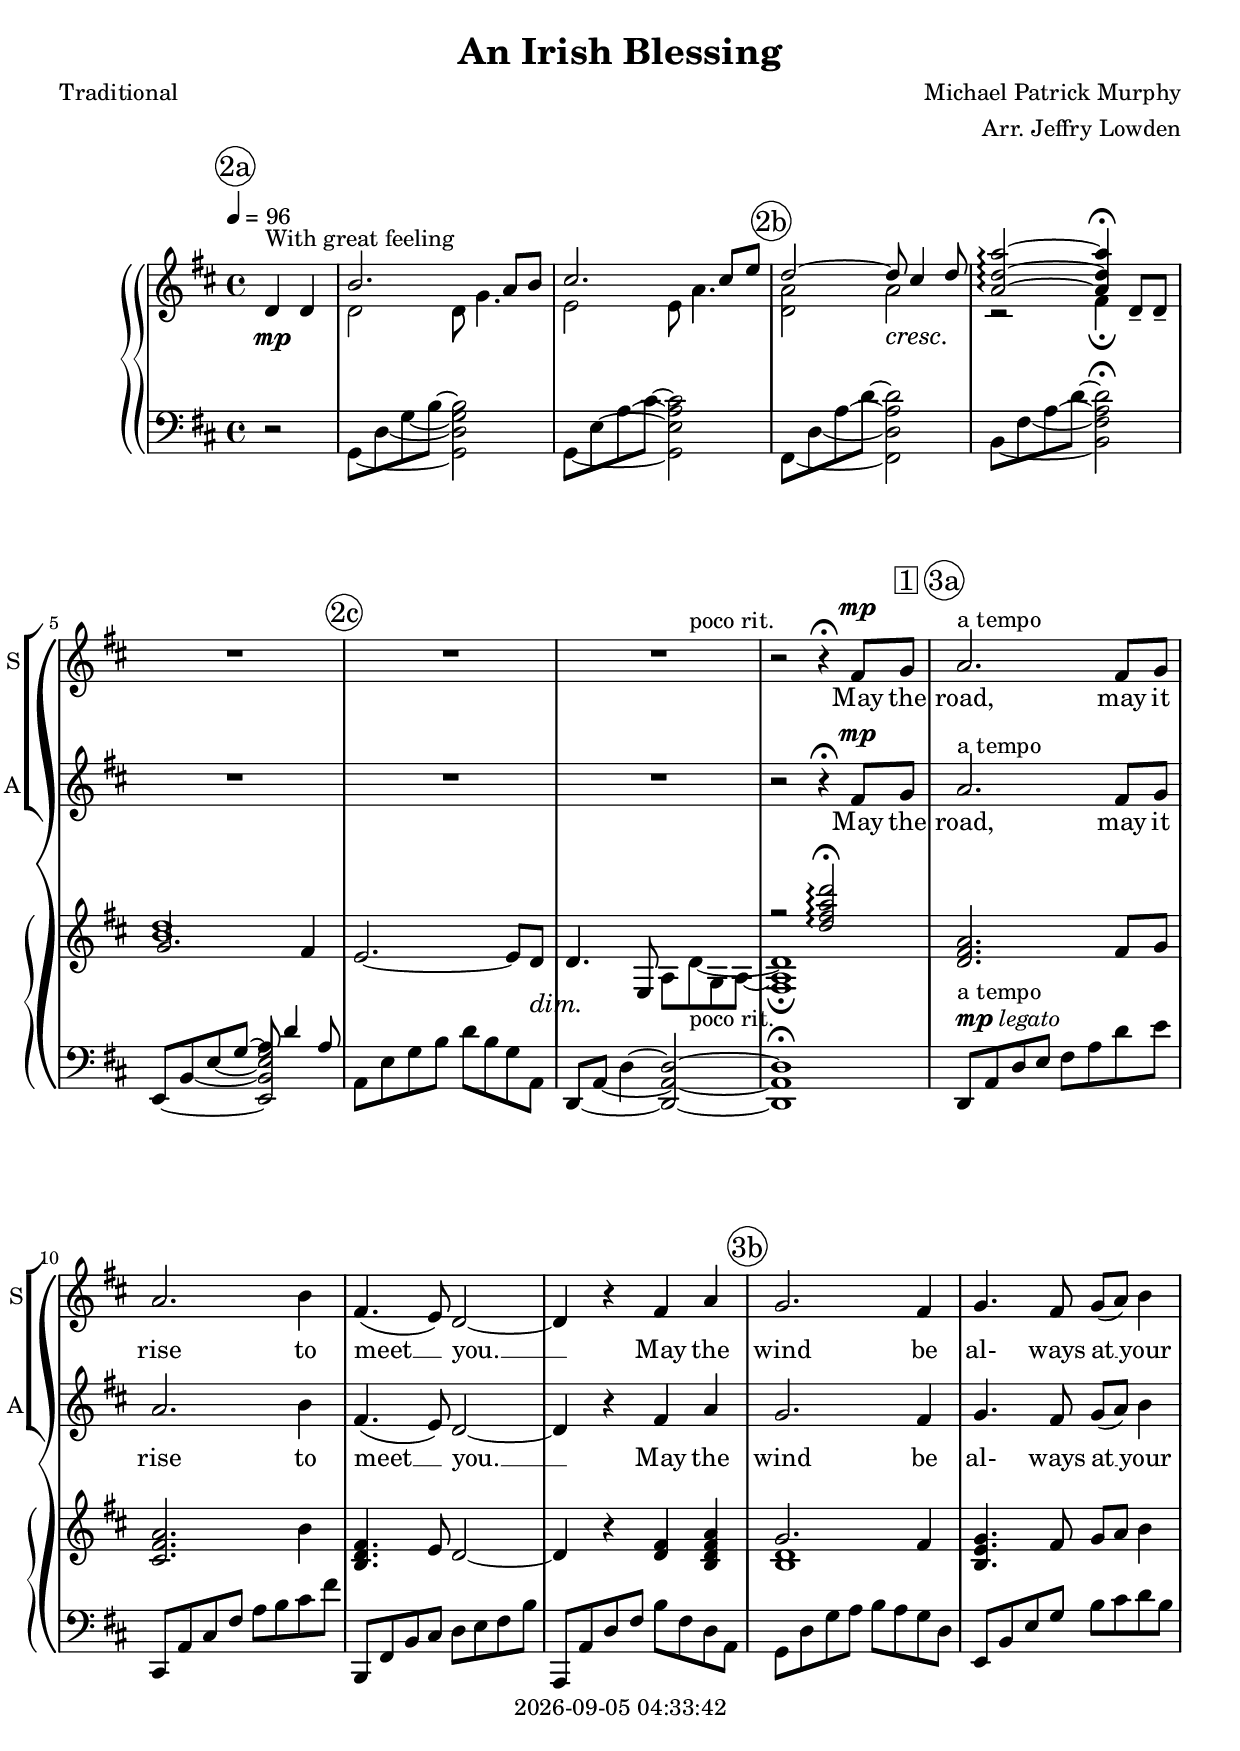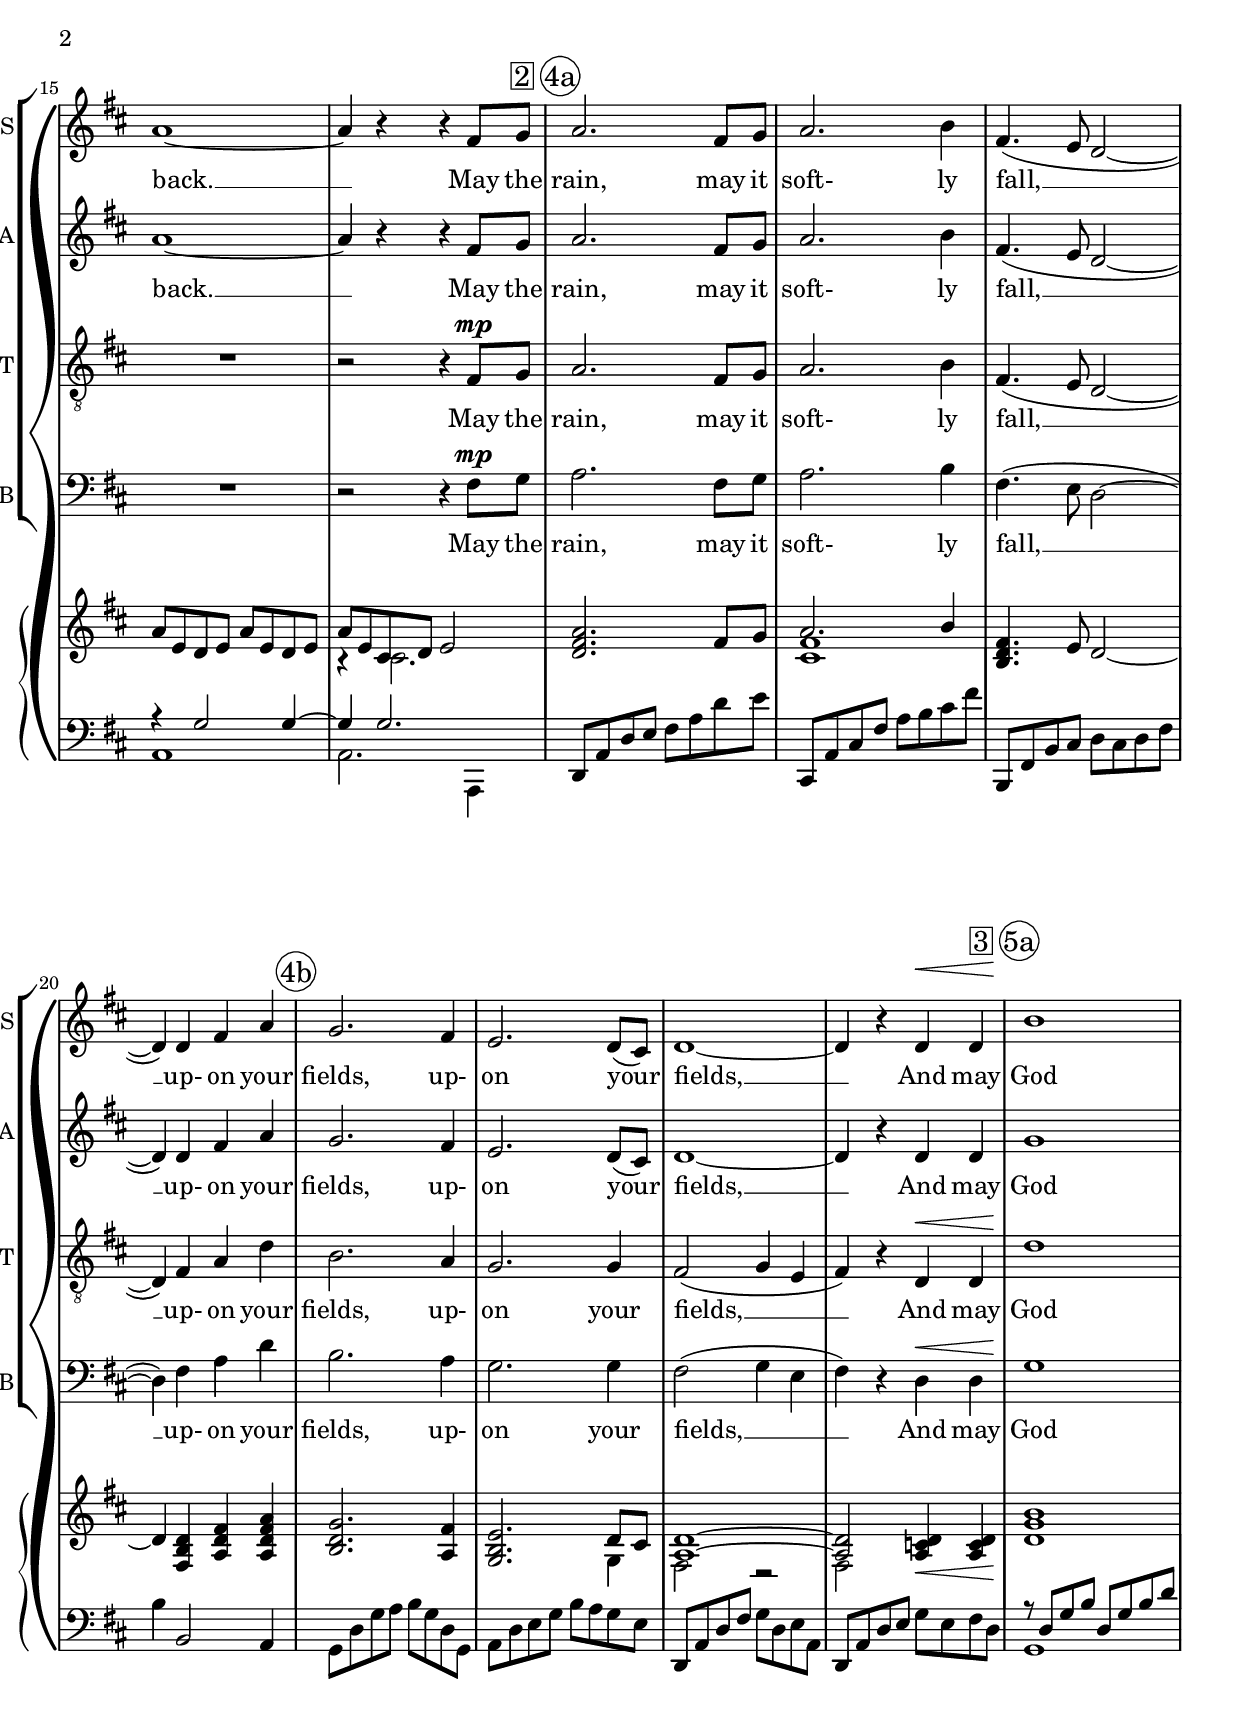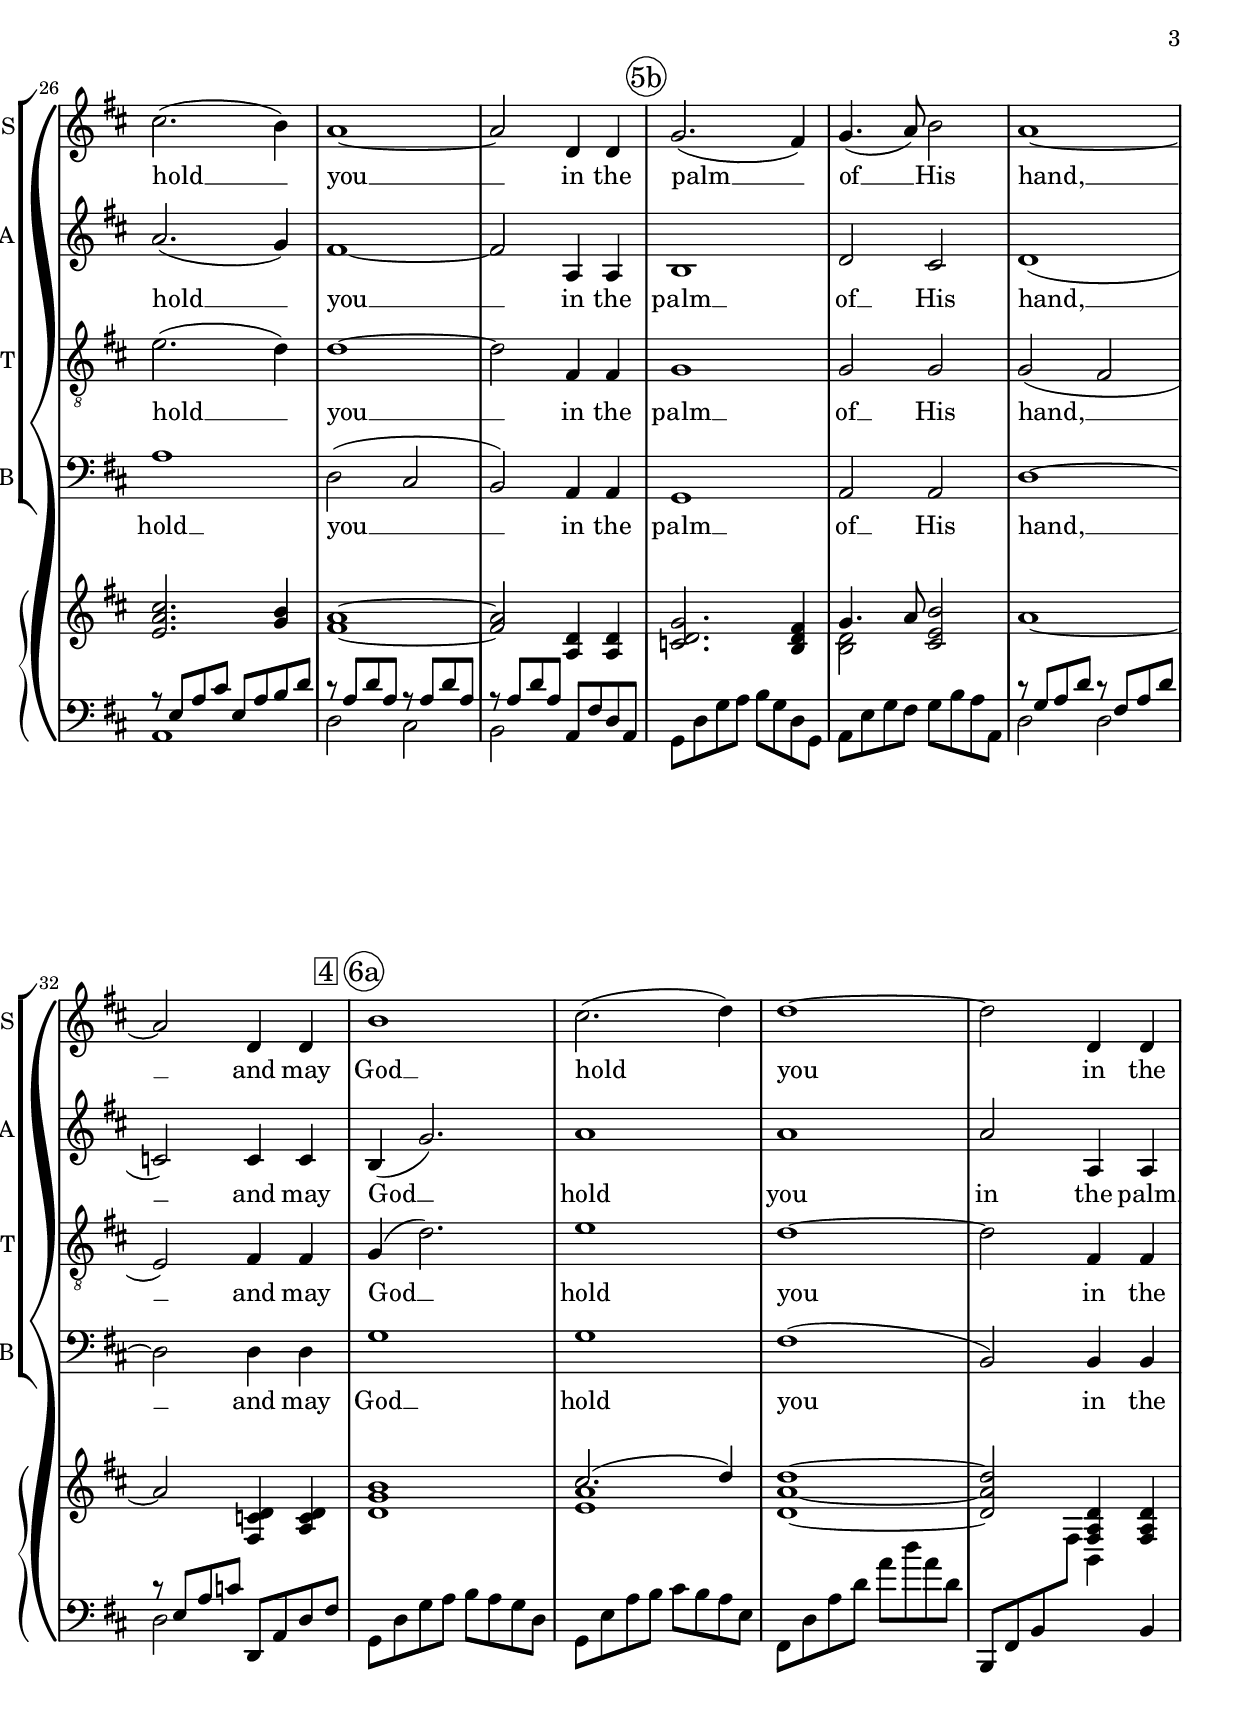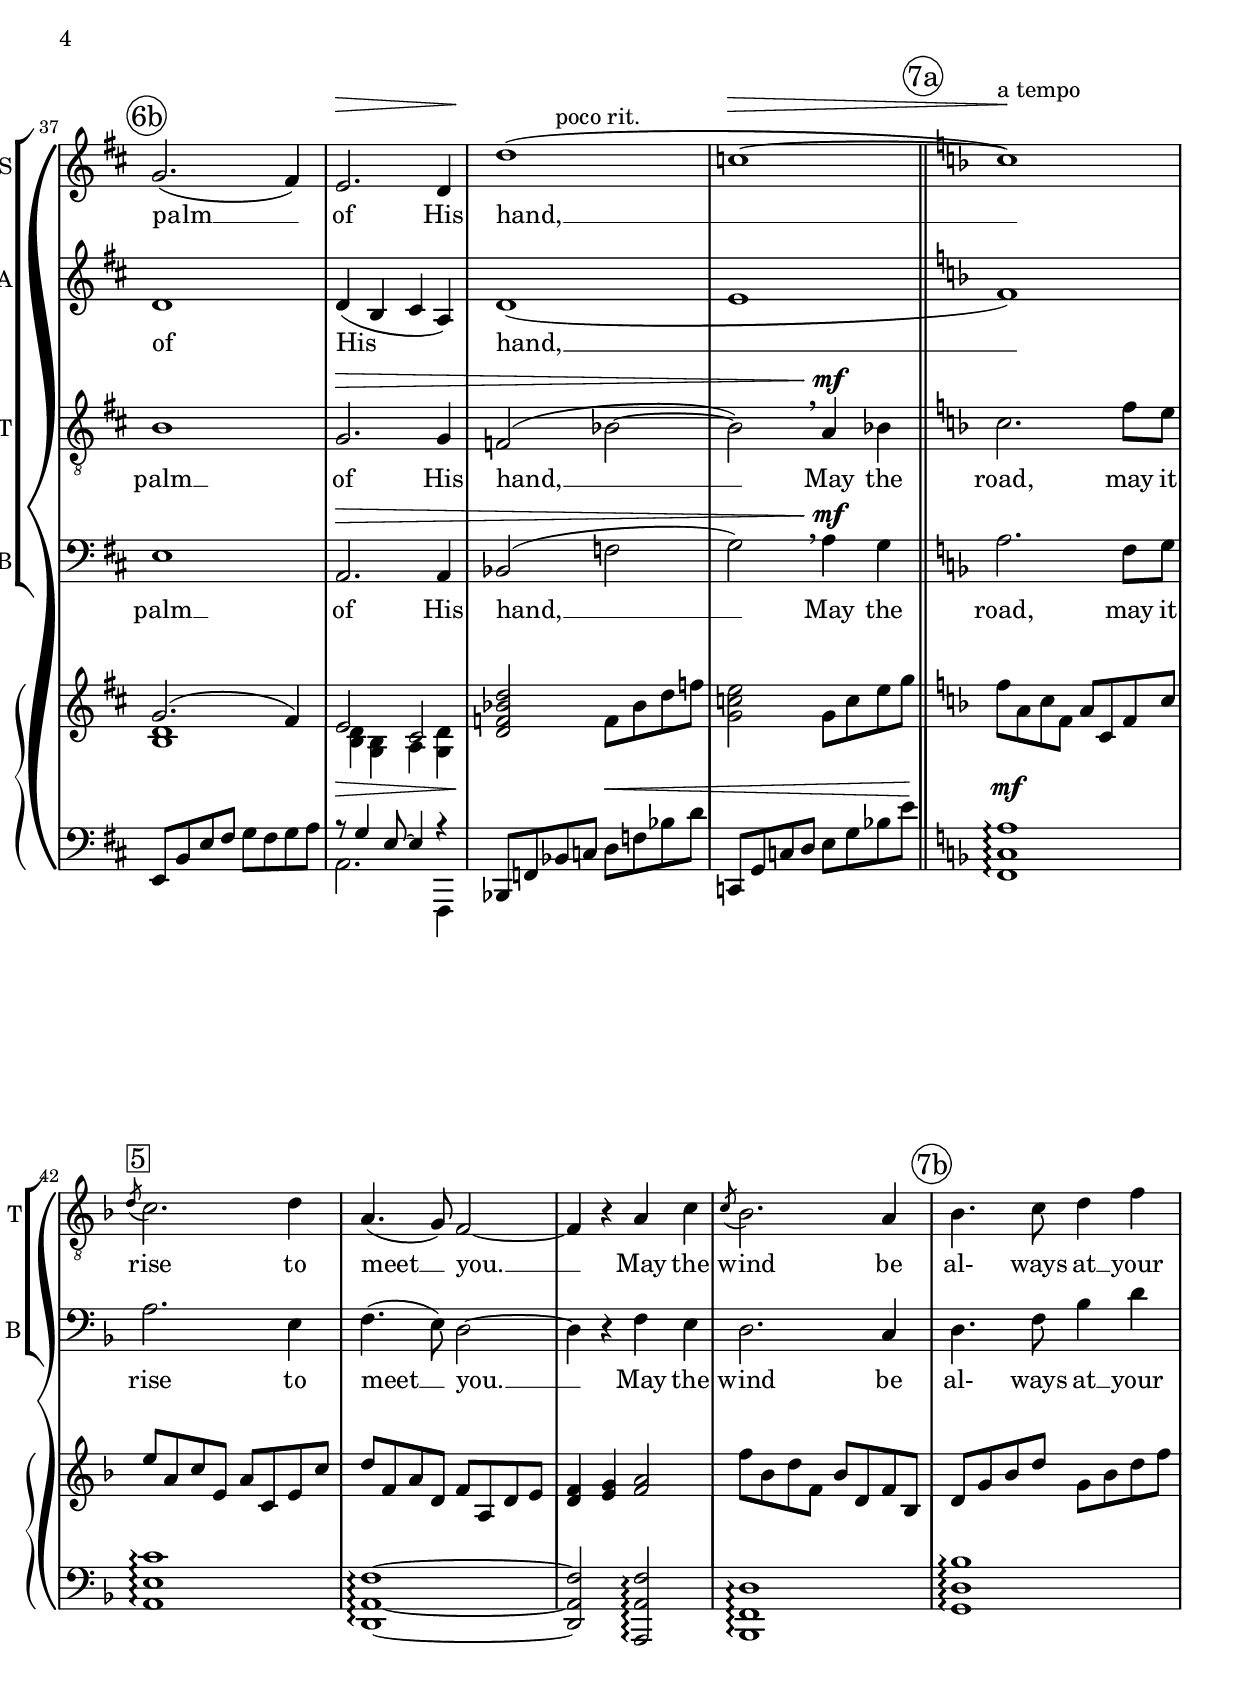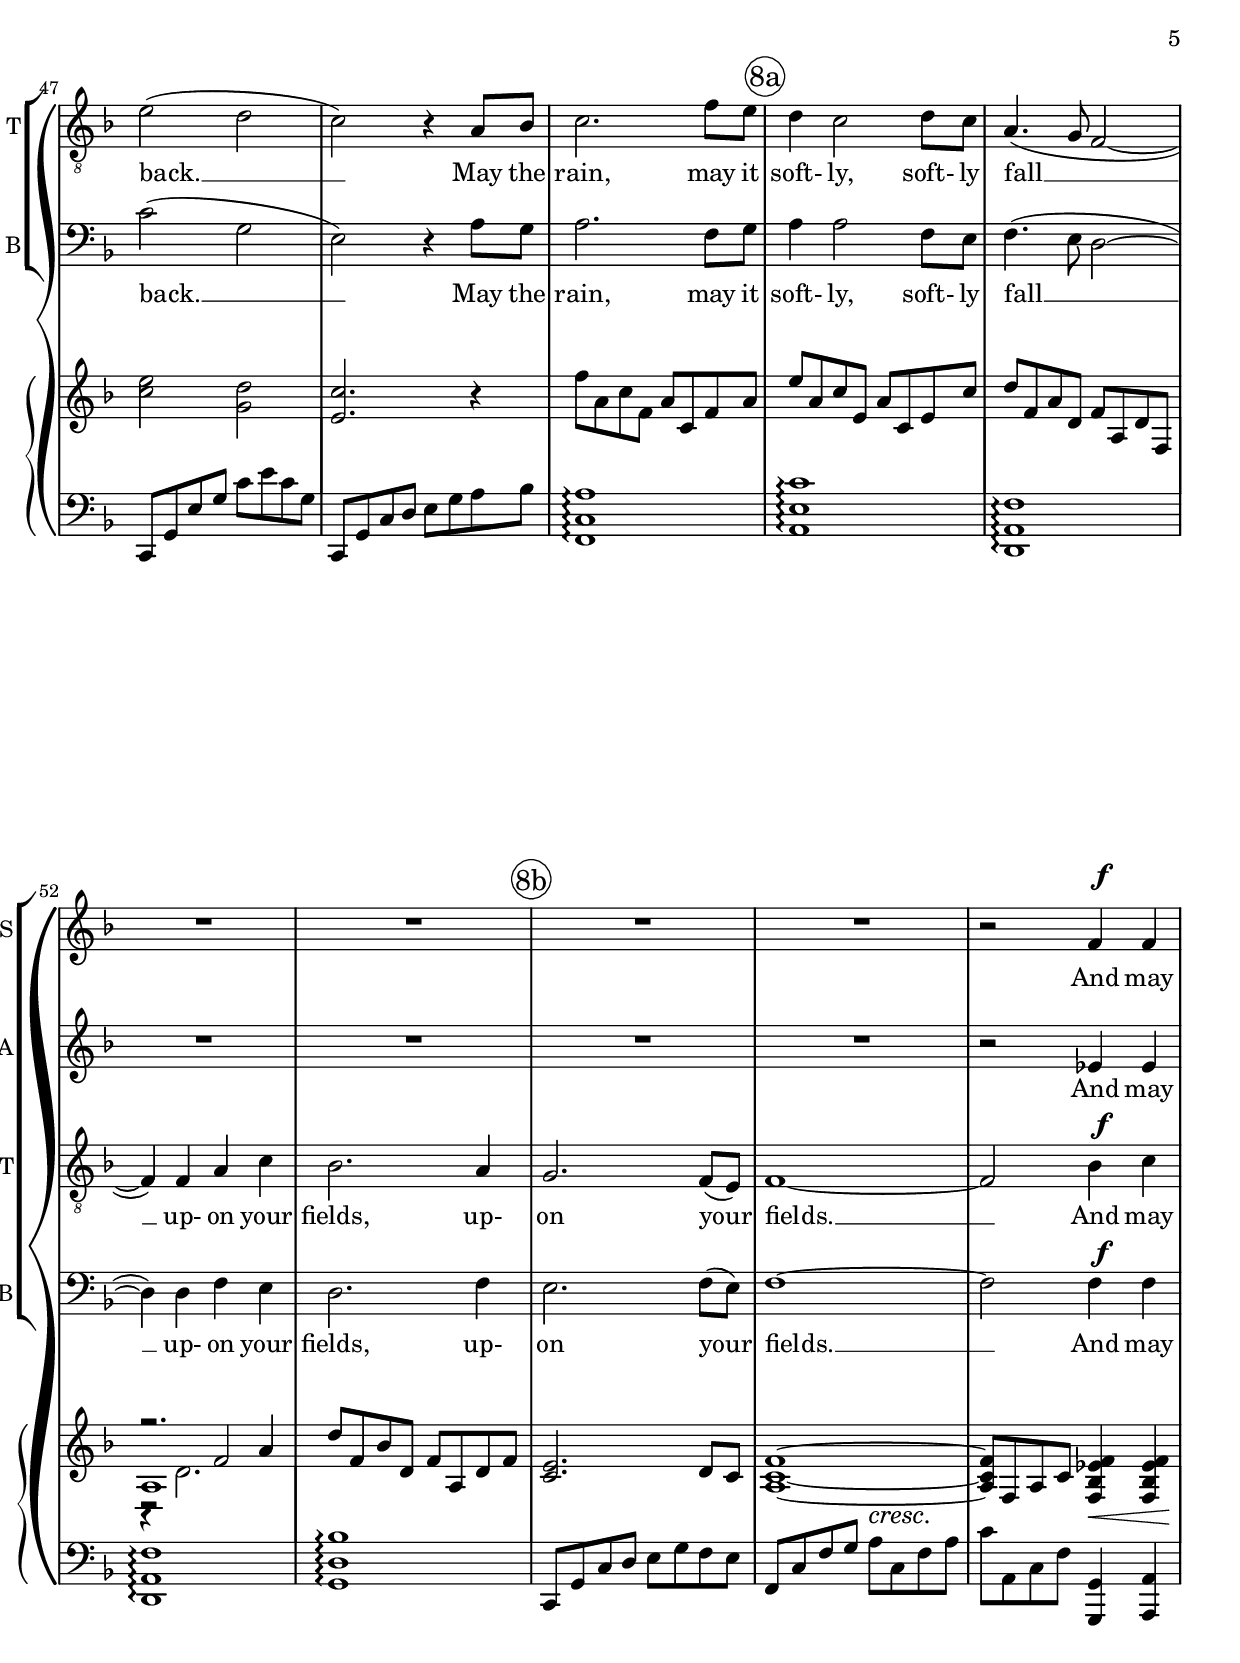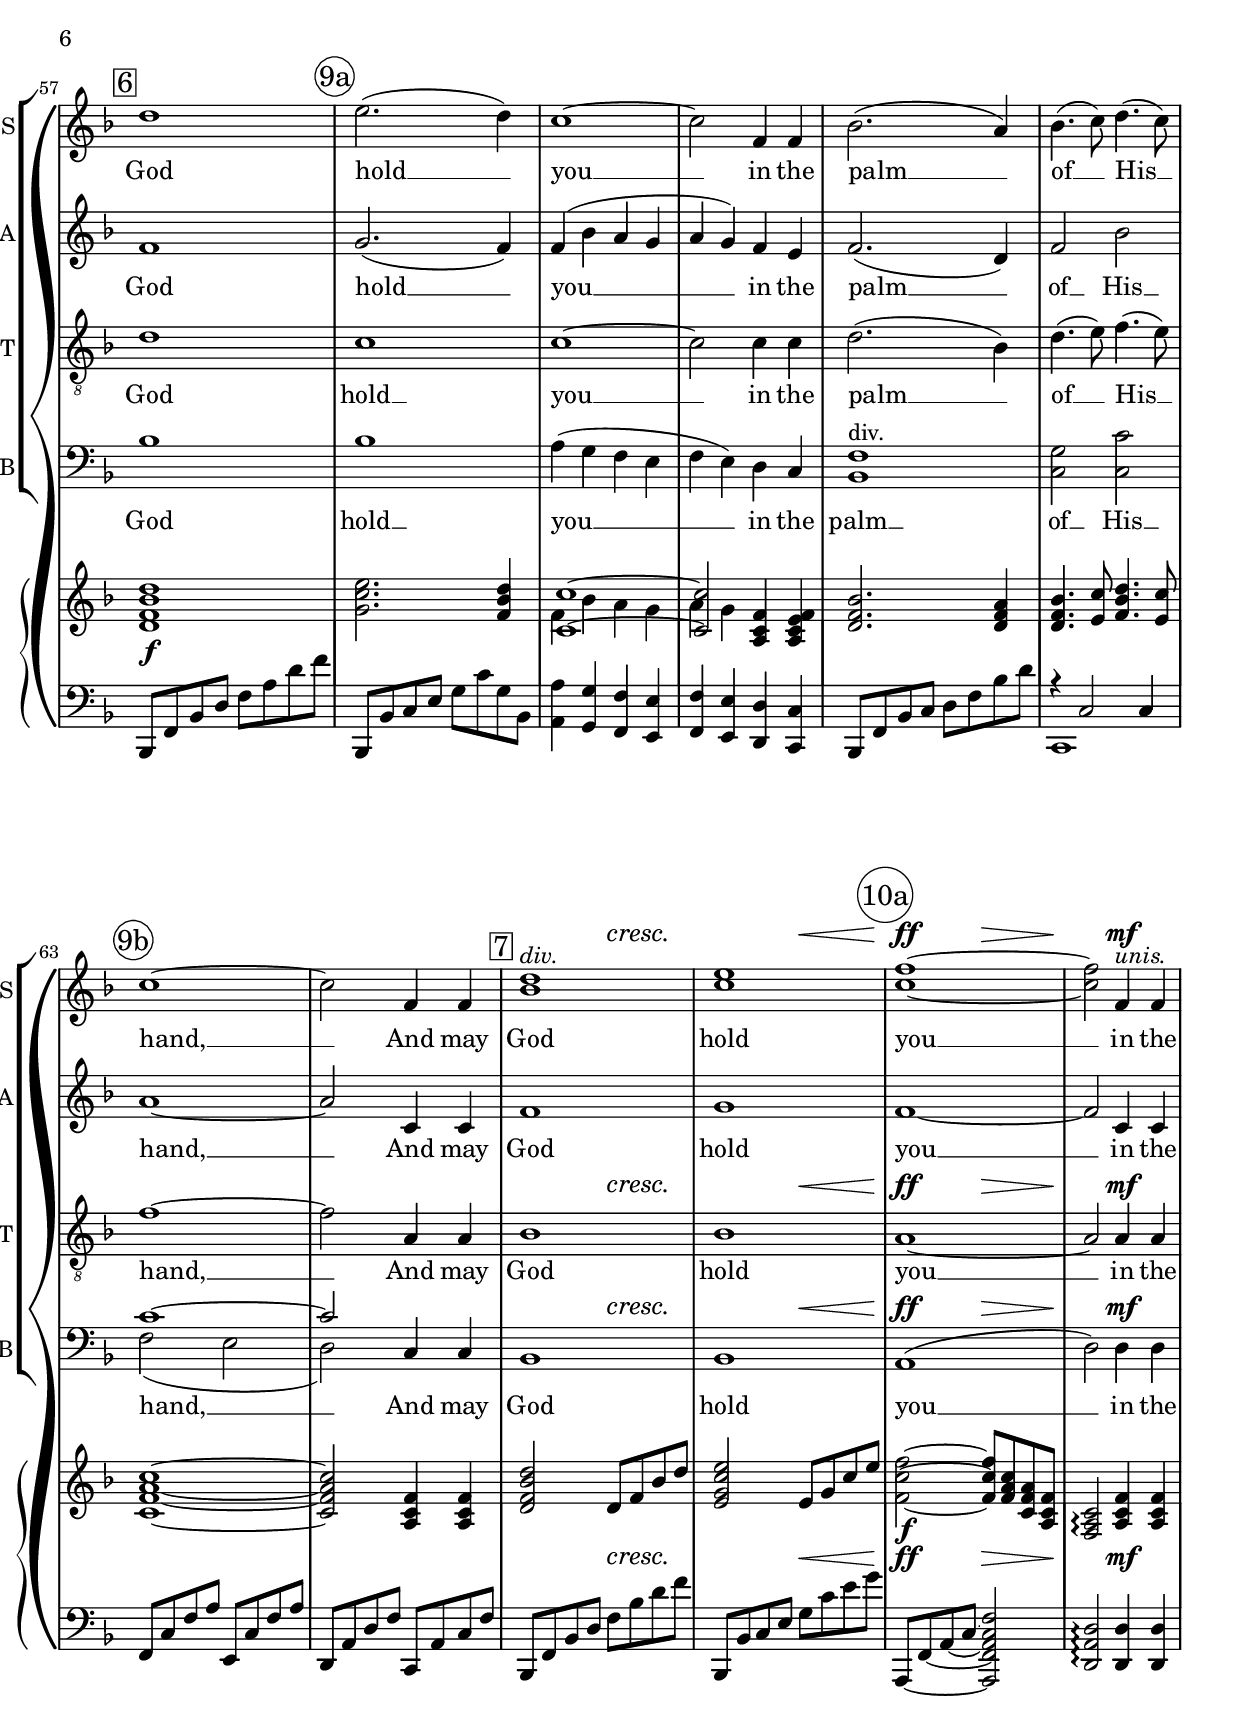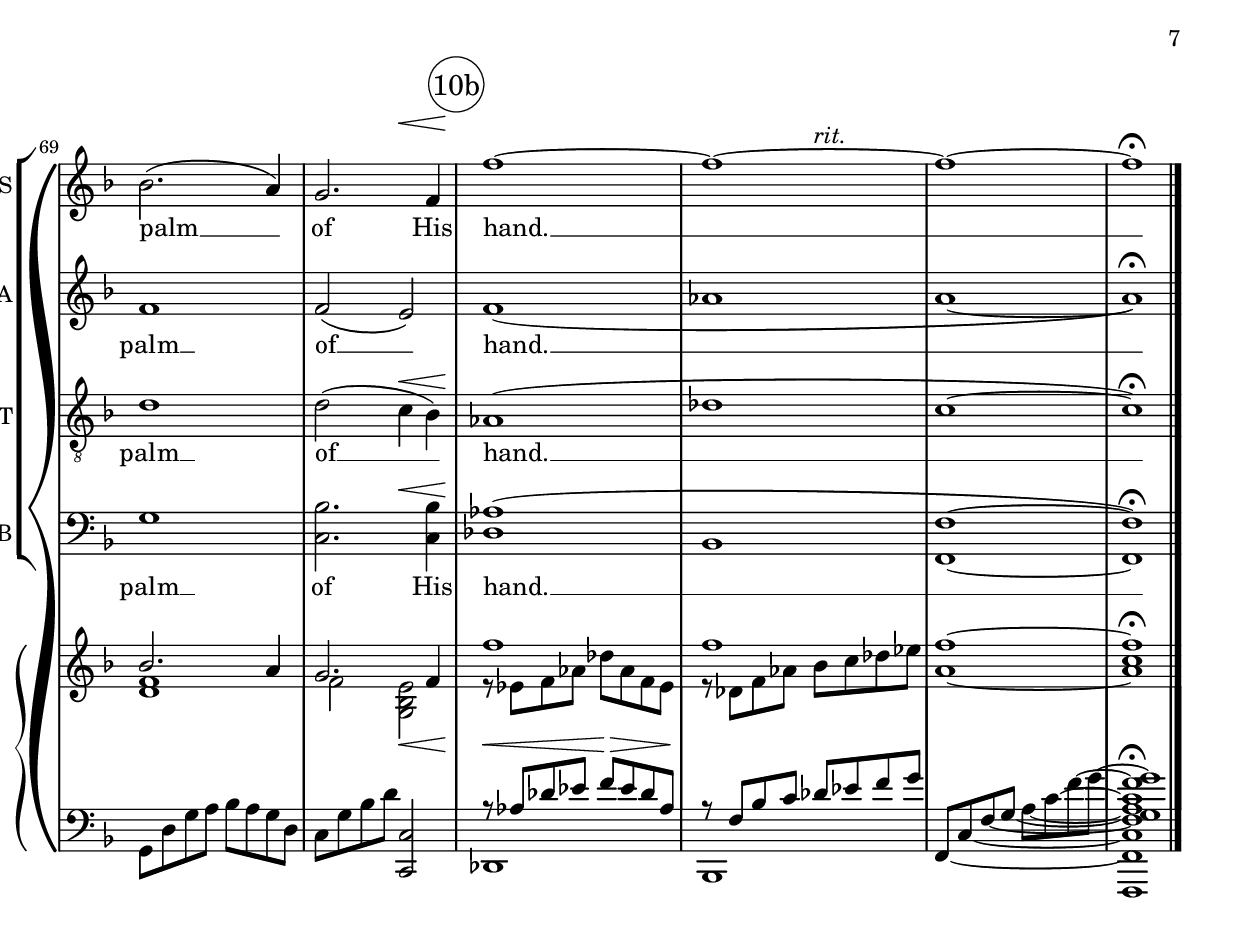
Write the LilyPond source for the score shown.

\version "2.20.2"

\include "articulate.ly"

today = #(strftime "%Y-%m-%d %H:%M:%S" (localtime (current-time)))

\header {
% centered at top
%  dedication  = "dedication"
  title       = "An Irish Blessing"
%  subtitle    = "subtitle"
%  subsubtitle = "subsubtitle"
%  instrument  = "instrument"
  
% arrangement of following lines:
%
%  poet    composer
%  meter   arranger
%  piece       opus

  composer    = "Michael Patrick Murphy"
  arranger    = "Arr. Jeffry Lowden"
%  opus        = "opus"

  poet        = "Traditional"
%  meter       = "meter"
%  piece       = "piece"

% centered at bottom
% tagline     = "tagline" % default lilypond version
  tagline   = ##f
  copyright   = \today
}

% #(set-global-staff-size 16)

% \paper {
%   #(set-paper-size "a4")
%   line-width = 180\mm
%   left-margin = 20\mm
%   bottom-margin = 10\mm
%   top-margin = 10\mm
% }

global = {
  \key d \major
  \time 4/4
  \tempo 4=96
  \partial 2
}

TempoTrack = {
}

RehearsalTrack = {
%  \set Score.currentBarNumber = #5
%  \mark \markup { \box 5 }
%  \mark \markup { \circle "1a" }
  \mark \markup { \circle "2a" } s2 s1*2
  \mark \markup { \circle "2b" } s1*3
  \mark \markup { \circle "2c" } s1*3
  \mark \markup { \box "1" \circle "3a" } s1*4
  \mark \markup { \circle "3b" } s1*4
  \mark \markup { \box "2" \circle "4a" } s1*4
  \mark \markup { \circle "4b" } s1*4
  \mark \markup { \box "3" \circle "5a" } s1*4
  \mark \markup { \circle "5b" } s1*4
  \mark \markup { \box "4" \circle "6a" } s1*4
  \mark \markup { \circle "6b" } s1*4
  \mark \markup { \circle "7a" } s1
  \mark \markup { \box "5" } s1*4
  \mark \markup { \circle "7b" } s1*4
  \mark \markup { \circle "8a" } s1*4
  \mark \markup { \circle "8b" } s1*3
  \mark \markup { \box "6"     } s1
  \mark \markup { \circle "9a" } s1*5
  \mark \markup { \circle "9b" } s1*2
  \mark \markup { \box "7"      } s1*2
  \mark \markup { \circle "10a" } s1*4
  \mark \markup { \circle "10b" } s1*4
}

soprano = \relative c' {
  \global
  r2
  R1*7
  r2 r4\fermata fis8 g % 2b++
  a2. fis8 g % 3a
  a2. b4
  fis4.(e8) d2~
  d4 r fis a
  g2. fis4 % 3b
  g4. fis8 g(a) b4
  a1~
  a4 r r fis8 g
  a2. fis8 g % 4a
  a2. b4
  fis4.(e8 d2~
  d4) d fis a
  g2. fis4 % 4b
  e2. d8(cis)
  d1~
  d4 r d d
  b'1
  cis2.(b4) % 5a
  a1~
  a2
  d,4 d
  g2.(fis4) % 5b
  g4.(a8) b2
  a1~
  a2 d,4 d
  b'1 % 6a
  cis2.(d4)
  d1~
  d2 d,4 d
  g2.(fis4) % 6b
  e2. d4
  d'1(
  c1~ \bar "||" \key f \major
  c1) % 7a
  R1*14
  r2 f,4 f % 8b++
  d'1
  e2.(d4) % 9a
  c1~
  c2 f,4 f
  bes2.(a4)
  bes4.(c8) d4.(c8)
  c1~ % 9b
  c2 f,4 f
  <bes d>1^\markup \italic div.
  <c e>1
  <c f>1~ % 10a
  q2
  f,4^\markup \italic unis. f
  bes2.(a4)
  g2. f4
  f'1~ % 10b
  f1~
  f1~
  f1\fermata
  \bar "|."
}

dynamicsSop = {
  \override DynamicTextSpanner.style = #'none
  s2
  s1*6
  s2 s8 s4._\markup \upright {poco rit.} % 2c+
  s2. s4\mp
  s1-\markup \upright {a tempo} % 3a
  s1
  s1
  s1
  s1 % 3b
  s1
  s1
  s1
  s1*7 % 4a
  s2 s\< % 4b+++
  s1\! % 5a
  s1*12
  s1\> % 6b+
  s4\! s2.-\markup \upright {poco rit.}
  s1\>
  s16^\markup \upright {a tempo} s\! s8 s2. % 7a
  s1*14
  s2 s\f % 8b++
  s1*8
  s2 s\cresc % 9b++
  s2 s\<
  s2\ff s\> % 10a
  s2\! s\mf
  s1
  s2 s\<
  s1\! % 10b
  s2 s-\markup rit.
  s1
  s1
}

wordsSop = \lyricmode {
  May the road, may it rise to meet __ you. __
  May the wind be al- ways at __ your back. __
  May the rain, may it soft- ly fall, __
  up- on your fields, up- on your fields, __
  And may God hold __ you __ in the palm __ of __ His hand, __
  and may God __ hold you in the palm __ of His hand, __
  And may God hold __ you __ in the palm __ of __ His __ hand, __
  And may God hold you __ in the palm __ of His hand. __
}

wordsWomenMidi = \lyricmode {
  "\nMay " "the " "road, " "may " "it " "rise " "to " "meet "  "you. " 
  "\nMay " "the " "wind " "be " al "ways " "at "  "your " "back. " 
  "\nMay " "the " "rain, " "may " "it " soft "ly " "fall, " 
  "\nup" "on " "your " "fields, " up "on " "your " "fields, " 
  "\nAnd " "may " "God " "hold "  "you "  "in " "the " "palm "  "of "  "His " "hand, " 
  "\nand " "may " "God "  "hold " "you " "in " "the " "palm "  "of " "His " "hand, " 
  "\nAnd " "may " "God " "hold "  "you "  "in " "the " "palm "  "of "  "His "  "hand, " 
  "\nAnd " "may " "God " "hold " "you "  "in " "the " "palm "  "of " "His " "hand. " 
}

alto = \relative c' {
  \global
  r2
  R1*7
  r2 r4\fermata fis8 g % 2c++
  a2. fis8 g % 3a
  a2. b4
  fis4.(e8) d2~
  d4 r fis a
  g2. fis4 % 3b
  g4. fis8 g(a) b4
  a1~
  a4 r r fis8 g
  a2. fis8 g % 4a
  a2. b4
  fis4.(e8 d2~
  d4) d fis a
  g2. fis4 % 4b
  e2. d8(cis)
  d1~
  d4 r d d
  g1 % 5a
  a2.(g4)
  fis1~
  fis2 a,4 a
  b1 % 5b
  d2 cis
  d1(
  c2) c4 c
  b4(g'2.) % 6a
  a1
  a1
  a2 a,4 a
  d1 % 6b
  d4(b cis a)
  d1(
  e1 \bar "||" \key f \major
  f1) % 7a
  R1*14
  r2 ees4 ees % 8b++
  f1
  g2.(f4) % 9a
  f4(bes a g
  a4 g) f e
  f2.(d4)
  f2 bes
  a1~ % 9b
  a2 c,4 c
  f1
  g1
  f1~ % 10a
  f2 c4 c
  f1
  f2(e)
  f1( % 10b
  aes1
  a1~
  a1\fermata)
  \bar "|."
}

dynamicsAlto = {
  \override DynamicTextSpanner.style = #'none
  s2
  s1*7
  s2. s4\mp % 2c++
  s1-\markup \upright {a tempo} % 3a
  s1
  s1
  s1
  s1 % 3b
  s1
  s1
  s1
}

wordsAlto = \lyricmode {
  May the road, may it rise to meet __ you. __
  May the wind be al- ways at __ your back. __
  May the rain, may it soft- ly fall, __
  up- on your fields, up- on your fields, __
  And may God hold __ you __ in the palm __ of __ His hand, __
  and may God __ hold you in the palm __ of His hand, __
  And may God hold __ you __ in the palm __ of __ His __ hand, __
  And may God hold you __ in the palm __ of __ hand. __
}

tenor = \relative c {
  \global
  r2
  R1*7
  R1\fermata
  R1*7
  r2 r4 fis8 g % 3b+++
  a2. fis8 g % 4a
  a2. b4
  fis4.(e8 d2~
  d4) fis a d
  b2. a4 % 4b
  g2. g4
  fis2(g4 e
  fis4) r d d
  d'1 % 5a
  e2.(d4)
  d1~
  d2 fis,4 fis
  g1 % 5b
  g2 g
  g2(fis
  e2) fis4 fis
  g4(d'2.) % 6a
  e1
  d1~
  d2 fis,4 fis
  b1 % 6b
  g2. g4
  f2(bes~
  bes2) \breathe a4 bes \bar "||" \key f \major
  c2. f8 e % 7a
  \acciaccatura d8 c2. d4
  a4.(g8) f2~
  f4 r a c
  \acciaccatura c8 bes2. a4 %%% FIX
  bes4. c8 d4 f % 7b
  e2(d
  c2) r4 a8 bes
  c2. f8 e
  d4 c2 d8 c % 8a
  a4.(g8 f2~
  f4) f a c
  bes2. a4
  g2. f8(e) % 8b
  f1~
  f2 bes4 c
  d1
  c1 % 9a
  c1~
  c2 c4 c
  d2.(bes4)
  d4.(e8) f4.(e8)
  f1~ % 9b
  f2 a,4 a
  bes1
  bes1
  a1~ % 10a
  a2 a4 a
  d1
  d2(c4 bes)
  aes1( % 10b
  des1
  c1~
  c1\fermata)
  \bar "|."
}

dynamicsTenor = {
  \override DynamicTextSpanner.style = #'none
  s2
  s1*15
  s2. s4\mp % 3b+++
  s1*7 % 4a
  s2 s\< % 4b+++
  s1\! % 5a
  s1*12
  s1\> % 6b+
  s1
  s2 s\mf
  s1*15
  s2 s\f % 8b++
  s1*8
  s2 s\cresc % 9b__
  s2 s\<
  s2\ff s\> % 10a
  s2\! s\mf
  s1
  s2 s\<
  s1\! % 10b
  s1
  s1
  s1
}

wordsTenor = \lyricmode {
  May the rain, may it soft- ly fall, __
  up- on your fields, up- on your fields, __
  And may God hold __ you __ in the palm __ of __ His hand, __
  and may God __ hold you in the palm __ of His hand, __
  May the road, may it rise to meet __ you. __
  May the wind be al- ways at __ your back. __
  May the rain, may it soft- ly, soft- ly fall __
  up- on your fields, up- on your fields. __
  And may God hold __ you __ in the palm __ of __ His __ hand, __
  And may God hold you __ in the palm __ of __ hand. __
}

bass= \relative c {
  \global
  r2
  R1*7
  R1\fermata
  R1*7
  r2 r4 fis8 g % 3b+++
  a2. fis8 g % 4a
  a2. b4
  fis4.(e8 d2~
  d4) fis a d
  b2. a4 % 4b
  g2. g4
  fis2(g4 e
  fis4) r d d
  g1 % 5a
  a1
  d,2(cis
  b2) a4 a
  g1 % 5b
  a2 a
  d1~
  d2 d4 d
  g1 % 6a
  g1
  fis1(
  b,2) b4 b
  e1 % 6b
  a,2. a4
  bes2(f'
  g2) \breathe a4 g \bar "||" \key f \major
  a2. f8 g % 7a
  a2. e4
  f4.(e8) d2~
  d4 r f e
  d2. c4
  d4. f8 bes4 d % 7b
  c2(g
  e2) r4 a8 g
  a2. f8 g
  a4 a2 f8 e % 8a
  f4.(e8 d2~
  d4) d f e
  d2. f4
  e2. f8(e) % 8b
  f1~
  f2 f4 f
  bes1
  bes1 % 9a
  a4(g f e
  f4 e) d c
  <bes f'>1^\markup div.
  <c g'>2 <c c'>
  << {\voiceOne c'1~c2} || \new Voice {\voiceTwo f,2(e d)} >> \oneVoice c4 c % 2 bars
  bes1
  bes1
  a1( % 10a
  d2) d4 d
  g1
  <c, bes'>2. q4
  <des aes'>1( % 10b
  bes1
  <f f'>1~
  q1\fermata)
  \bar "|."
}

dynamicsBass = {
  \override DynamicTextSpanner.style = #'none
  s2
  s1*15
  s2. s4\mp % 3b+++
  s1*7 % 4a
  s2 s\< % 4b+++
  s1\! % 5a
  s1*12
  s1\> % 6b+
  s1
  s2 s\mf
  s1*15
  s2 s\f % 8b++
  s1*8
  s2 s\cresc % 9b__
  s2 s\<
  s2\ff s\> % 10a
  s2\! s\mf
  s1
  s2 s\<
  s1\! % 10b
  s1
  s1
  s1
}

wordsBass = \lyricmode {
  May the rain, may it soft- ly fall, __
  up- on your fields, up- on your fields, __
  And may God hold __ you __ in the palm __ of __ His hand, __
  and may God __ hold you in the palm __ of His hand, __
  May the road, may it rise to meet __ you. __
  May the wind be al- ways at __ your back. __
  May the rain, may it soft- ly, soft- ly fall __
  up- on your fields, up- on your fields. __
  And may God hold __ you __ in the palm __ of __ His __ hand, __
  And may God hold you __ in the palm __ of His hand. __
}

wordsMenMidi = \lyricmode {
  "\nMay " "the " "rain, " "may " "it " soft "ly " "fall, " 
  "\nup" "on " "your " "fields, " up "on " "your " "fields, " 
  "\nAnd " "may " "God " "hold "  "you "  "in " "the " "palm "  "of "  "His " "hand, " 
  "\nand " "may " "God "  "hold " "you " "in " "the " "palm "  "of " "His " "hand, " 
  "\nMay " "the " "road, " "may " "it " "rise " "to " "meet "  "you. " 
  "\nMay " "the " "wind " "be " al "ways " "at "  "your " "back. " 
  "\nMay " "the " "rain, " "may " "it " soft "ly, " soft "ly " "fall " 
  "\nup" "on " "your " "fields, " up "on " "your " "fields. " 
  "\nAnd " "may " "God " "hold "  "you "  "in " "the " "palm "  "of "  "His "  "hand, " 
  "\nAnd " "may " "God " "hold " "you "  "in " "the " "palm "  "of " "His " "hand. " 
}

pianoRH = \relative c' {
  \global
  d4^\markup \upright {With great feeling} d
  s1
  s1
  s1 % 2b
  s2. d8-- d--
  s1
  e2.~e8 d % 2c
  d4. e,8 s2
  s1
  <d' fis a>2. fis8 g % 3a
  <cis, fis a>2. b'4
  <b, d fis>4. e8 d2~
  d4 r <d fis> <b d fis a>
  s1 % 3b
  <b e g>4. fis'8 g a b4
  a8 e d e a e d e
  s1
  <d fis a>2. fis8 g % 4a
  s1
  <b, d fis>4. e8 d2~
  d4 <fis, b d> <a d fis> <a d fis a>
  <b d g>2. <a fis'>4 % 4b
  <g b e>2. s4
  s1
  s2 <a c d>4 q
  <d g b>1 % 5a
  <e a cis>2. <g b>4
  <fis a>1~
  q2 <a, d>4 q
  <c d g>2. <b d fis>4 % 5b
  s2 <cis e b'>2
  a'1~
  a2 <fis, c' d>4 <a c d>
  <d g b>1 % 6a
  s1
  <d a' d>1~
  q2 <fis, a d>4 q
  s1 % 6b
  s1
  <d' f bes d>2 f8 bes d f
  <g, c e>2 g8 c e g \bar "||" \key f \major
  f8 a, c f, a c, f c' % 7a
  e8 a, c e, a c, e c'
  d8 f, a d, f a, d e
  <d f>4 <e g> <f a>2
  f'8 bes, d f, bes d, f bes,
  d8 g bes d g, bes d f % 7b
  <c e>2 <g d'>
  <e c'>2. r4
  f'8 a, c f, a c, f a
  e'8 a, c e, a c, e c' % 8a
  d8 f, a d, f a, d f,
  s1
  d''8 f, bes d, f a, d f
  <c e>2. d8 c % 8b
  <a c f>1~
  q8 f a c <f, bes ees f>4 q
  <d' f bes d>1
  <g c e>2. <f bes d>4 % 9a
  s1
  s2 <a, c f>4 <a c e f>
  <d f bes>2. <d f a>4
  <d f bes>4. <e c'>8 <f bes d>4. <e c'>8
  <c f a c>1~ % 9b
  q2 <a c f>4 q
  <d f bes d>2 d8 f bes d
  <e, g c e>2 e8 g c e
  <f, c' f>2~ q8 <f a c> <c f a> <a c f> % 10a
  <f a c>2\arpeggio  <a c f>4 q
  s1
  s1
  s1 % 10b
  s1
  <a' f'>1~
  <a c f>\fermata
  \bar "|."
}

pianoRHone = \relative c'' {
  \global
  \voiceOne
  s2
  b2. a8 b
  cis2. cis8 e
  d2~d8 cis4 d8 % 2b
  <a d a'>2\arpeggio ~ q4\fermata s
  g2. fis4
  s1 % 2c
  s1
  r2 <d' fis a d>2\arpeggio\fermata
  s1*4 % 3a
  g,2. fis4 % 3b
  s1
  s1
  a8 e cis d e2
  s1 % 4a
  a2. b4
  s1
  s1
  s1 % 4b
  s2. d,8 cis
  <a d>1~
  q2 s
  s1*5 % 5a
  g'4. a8 s2 %5b+
  s1*2
  s1 % 6a
  cis2.(d4)
  s1
  s1
  g,2.(fis4) % 6b
  e2 cis
  s1
  s1
  s1*9 % 7a
  s1 % 8a
  s1
  << {r2. a'4} || \new Voice {r2 f} >>
  s1
  s1*4 % 8b
  s1 % 9a
  <c c'>1~
  q2 s
  s1*6
  s1 % 10a
  s1
  bes'2. a4
  g2. f4
  f'1 % 10b
  f1
  s1
  s1
  \bar "|."
}

pianoRHtwo = \relative c' {
  \global
  \voiceTwo
  s2
  d2 d8 g4.
  e2 e8 a4.
  <d, a'>2 a' % 2b
  r2 fis4\fermata s
  <b d>1
  s1 % 2c
  \set tieWaitForNote = ##t
  s2 a,8 d~ g, a~
  <fis a d>1\fermata
  s1*4 % 3a
  <b d>1 % 3b
  s1
  s1
  r4 cis2.
  s1 % 4a
  <cis fis>1
  s1
  s1
  s1 % 4b
  s2. g4
  fis2 r
  fis2 s
  s1*5 % 5a
  <b d>2 s %5b+
  s1*2
  s1 % 6a
  <e a>1
  s1
  s1
  <b d>1 % 6b
  q4 <g b> a <g d'>
  s1
  s1
  s1*9 % 7a
  s1 % 8a
  s1
  << {r4 d'2.} || \new Voice {a1} >>
  s1
  s1*4 % 8b
  s1 % 9a
  f'4 bes a g
  a4 g s2
  s1*6
  s1\f
  s1 % 10a
  <d f>1
  f2 <g, bes e>
  r8 ees' f aes des aes f ees % 10b
  r8 des f aes bes c des ees
  s1
  s1
  \set tieWaitForNote = ##f
  \bar "|."
}

dynamicsPiano = {
  \override DynamicTextSpanner.style = #'none
  s2\mp
  s1
  s1
  s2 s2\cresc % 2b
  s1
  s1
  s2. s8 s\dim % 2c
  s2 s8 s4.-\markup \upright {poco rit.}
  s1
  s1-\markup {\dynamic mp legato} ^\markup \upright {a tempo} % 3a
  s1
  s1
  s1
  s1*4 % 3b
  s1*7 % 4a
  s2 s\< % 4b+++
  s1\! % 5a
  s1*7
  s1*5 % 6a
  s1\>
  s2\! s\<
  s1
  s1\mf % 7a
  s1*8
  s1*5 % 8a
  s2 s\cresc %8b+
  s2 s\<
  s1\f
  s1*7 % 9a
  s2 s\cresc % 9b++
  s2 s\<
  s2\ff s\> % 10a
  s2\! s\mf
  s1
  s2 s\<
  s2\< s\> % 10b
  s1\!
  s1
  s1
}

pianoLH = \relative c {
  \global
  \oneVoice
  r2
  \set tieWaitForNote = ##t
  g8~ d'~ g~ b~ <g, d' g b>2
  g8~ e'~ a~ cis~ <g, e' a cis>2
  fis8~ d'~ a'~ d~ <fis,, d' a' d>2 % 2b
  b8~ fis'~ a~ d~ <b, fis' a d>2\fermata
  e,8~ b'~ e~ g~ <e, b' e g>2
  a8 e' g b d b g a,% 2c
  d,8~ a'~ d4~ <d, a' d>2~
  q1\fermata
  d8 a' d e fis a d e % 3a
  cis,,8 a' cis fis a b cis fis
  b,,,8 fis' b cis d e fis b
  a,,8 a' d fis b fis d a
  g8 d' g a b a g d % 3b
  e,8 b' e g b cis d b
  s1
  s1
  d,,8 a' d e fis a d e % 4a
  cis,, a' cis fis a b cis fis
  b,,,8 fis' b cis d cis d fis
  b4 b,2 a4
  g8 d' g a b g d g, % 4b
  a8 d e g b a g e
  d,8 a' d fis g d e a,
  d,8 a' d e g e fis d
  s1*3 % 5a
  s2 a8 fis' d a % 5a+++
  g8 d' g a b g d g, % 5b
  a8 e' g fis g b a a,
  s1
  s1
  g8 d' g a b a g d % 6a
  g,8 e' a b cis b a e
  fis,8 d' a' d a' d a d,
  b,,8 fis' b \voiceTwo \change Staff = "PianoRH" fis' b,4 \oneVoice \change Staff = "PianoLH" b %%% FIX
  e,8 b' e fis g fis g a % 6b
  s1
  bes,,8 f' bes c d f bes d
  c,,8 g' c d e g bes e \bar "||" \key f \major
  <f,, c' a'>1\arpeggio % 7a
  <a e' c'>1\arpeggio
  <d, a' f'>1\arpeggio ~
  q2 <a a' f'>\arpeggio
  <bes f' d'>1\arpeggio
  <g' d' bes'>1\arpeggio % 7b
  c,8 g' e' g c e c g
  c,,8 g' c d e g a bes
  <f, c' a'>1\arpeggio
  <a e' c'>1\arpeggio % 8a
  <d, a' f'>1\arpeggio
  q1\arpeggio
  <g d' bes'>1\arpeggio
  c,8 g' c d e g f e % 8b
  f,8 c' f g a c, f a
  c8 a, c f <g,, g'>4 <a a'>
  bes8 f' bes d f a d f
  bes,,,8 bes' c e g c g bes, % 9a
  <a a'>4 <g g'> <f f'> <e e'>
  <f f'>4 <e e'> <d d'> <c c'>
  bes8 f' bes c d f bes d
  s1
  f,,8 c' f a e, c' f a % 9b
  d,,8 a' d f
  c, a' c f
  bes,,8 f' bes d f bes d f
  bes,,,8 bes' c e g c e g
  a,,,8~ f'~ a~ c~ <a, f' a c f>2 % 10a
  <d a' d>2\arpeggio <d d'>4 q
  g8 d' g a bes a g d
  c8 g' bes d <c,, c'>2
  s1 % 10b
  s1
  f8~ c'~ f~ g~ a~ c~ f~ g~
  <f,,, f' c' f g a c f g>1\fermata
  \bar "|."
}

pianoLHone = \relative c' {
  \global
  \voiceOne
  s2
  s1*4
  s2 a8 d4 a8 % 2b++
  s1*3
  s1*6 % 3a
  r4 g2 g4~ % 3b++
  g4 g2.
  s1*8 % 4a
  r8 d g b d, g b d % 5a
  r8 e, a cis e, a b d
  r8 a d a r a d a
  r8 a d a s2
  s1 % 5b
  s1
  r8 g a d r fis, a d
  r8 e, a c d,, a' d fis
  s1*5 % 6a
  r8 g4 e8~4 r %6b+
  s1
  s1
  s1*9 % 7a
  s1*8 % 8a
  s1*4 % 9a
  r4 c2 c4
  s1*4 % 9b
  s1*4 % 10a
  r8 aes' des ees f ees des aes % 10b
  r8 f bes c des ees f g
  s1
  s1
  \bar "|."
}

pianoLHtwo = \relative c' {
  \global
  \voiceTwo
  s2
  s1*8
  s1*6 % 3a
  a,1 % 3b++
  a2. a,4
  s1*8 % 4a
  g'1 % 5a
  a1
  d2 cis
  b2 s
  s1 % 5b
  s1
  d2 d
  d2 s
  s1*5 % 6a
  a2. fis,4 %6b+y
  s1
  s1
  s1*9 % 7a
  s1*8 % 8a
  s1*4 % 9a
  c'1
  s1*4 % 9b
  s1*4 % 10a
  des1
  bes1
  s1
  s1
  \bar "|."
}

\book {
  \bookOutputSuffix "single"
  \score {
    \context GrandStaff <<
      <<
        \new ChoirStaff <<
                                  % Single soprano staff
          \new Dynamics \dynamicsSop
          \new Staff \with { instrumentName = #"Soprano" shortInstrumentName = #"S" } <<
            \new Voice \RehearsalTrack
            \new Voice = "soprano" \soprano
            \new Lyrics \lyricsto "soprano" \wordsSop
          >>
                                  % Single alto staff
          \new Dynamics \dynamicsAlto
          \new Staff \with { instrumentName = #"Alto" shortInstrumentName = #"A" } <<
            \new Voice = "alto" \alto
            \new Lyrics \lyricsto "alto" \wordsAlto
          >>
                                  % Single tenor staff
          \new Dynamics \dynamicsTenor
          \new Staff \with { instrumentName = #"Tenor" shortInstrumentName = #"T" } <<
            \clef "treble_8"
            \new Voice = "tenor" \tenor
            \new Lyrics \lyricsto "tenor" \wordsTenor
          >>
                                  % Single bass staff
          \new Dynamics \dynamicsBass
          \new Staff \with { instrumentName = #"Bass" shortInstrumentName = #"B" } <<
            \clef "bass"
            \new Voice = "bass" \bass
            \new Lyrics \lyricsto "bass" \wordsBass
          >>
        >>
        \new PianoStaff <<
          \new Staff = PianoRH <<
            \new Voice \pianoRH
            \new Voice \pianoRHone
            \new Voice \pianoRHtwo
          >>
          \new Dynamics \dynamicsPiano
          \new Staff = PianoLH <<
            \clef "bass"
            \new Voice \pianoLH
            \new Voice \pianoLHone
            \new Voice \pianoLHtwo
          >>
        >>
      >>
    >>
    \layout {
      indent = 1.5\cm
      \context {
        \Staff \RemoveAllEmptyStaves
      }
    }
  }
}

\book {
  \bookOutputSuffix "midi-women"
  \score {
%   \articulate
    \context GrandStaff <<
      <<
        \new ChoirStaff <<
                                  % Single soprano staff
          \new Dynamics \dynamicsSop
          \new Staff \with { instrumentName = #"Soprano" shortInstrumentName = #"S" } <<
            \new Voice \TempoTrack
            \new Voice = "soprano" \soprano
            \new Lyrics \lyricsto "soprano" \wordsWomenMidi
          >>
                                  % Single alto staff
          \new Dynamics \dynamicsAlto
          \new Staff \with { instrumentName = #"Alto" shortInstrumentName = #"A" } <<
            \new Voice = "alto" \alto
          >>
                                  % Single tenor staff
          \new Dynamics \dynamicsTenor
          \new Staff \with { instrumentName = #"Tenor" shortInstrumentName = #"T" } <<
            \clef "treble_8"
            \new Voice = "tenor" \tenor
          >>
                                  % Single bass staff
          \new Dynamics \dynamicsBass
          \new Staff \with { instrumentName = #"Bass" shortInstrumentName = #"B" } <<
            \clef "bass"
            \new Voice = "bass" \bass
          >>
        >>
        \new PianoStaff <<
          \new Staff = PianoRH <<
            \new Voice \pianoRH
            \new Voice \pianoRHone
            \new Voice \pianoRHtwo
          >>
          \new Dynamics \dynamicsPiano
          \new Staff = PianoLH <<
            \clef "bass"
            \new Voice \pianoLH
            \new Voice \pianoLHone
            \new Voice \pianoLHtwo
          >>
        >>
      >>
    >>
    \midi {}
  }
}
\book {
  \bookOutputSuffix "midi-men"
  \score {
%   \articulate
    \context GrandStaff <<
      <<
        \new ChoirStaff <<
                                  % Single soprano staff
          \new Dynamics \dynamicsSop
          \new Staff \with { instrumentName = #"Soprano" shortInstrumentName = #"S" } <<
            \new Voice \TempoTrack
            \new Voice = "soprano" \soprano
          >>
                                  % Single alto staff
          \new Dynamics \dynamicsAlto
          \new Staff \with { instrumentName = #"Alto" shortInstrumentName = #"A" } <<
            \new Voice = "alto" \alto
          >>
                                  % Single tenor staff
          \new Dynamics \dynamicsTenor
          \new Staff \with { instrumentName = #"Tenor" shortInstrumentName = #"T" } <<
            \clef "treble_8"
            \new Voice = "tenor" \tenor
          >>
                                  % Single bass staff
          \new Dynamics \dynamicsBass
          \new Staff \with { instrumentName = #"Bass" shortInstrumentName = #"B" } <<
            \clef "bass"
            \new Voice = "bass" \bass
            \new Lyrics \lyricsto "bass" \wordsMenMidi
          >>
        >>
        \new PianoStaff <<
          \new Staff = PianoRH <<
            \new Voice \pianoRH
            \new Voice \pianoRHone
            \new Voice \pianoRHtwo
          >>
          \new Dynamics \dynamicsPiano
          \new Staff = PianoLH <<
            \clef "bass"
            \new Voice \pianoLH
            \new Voice \pianoLHone
            \new Voice \pianoLHtwo
          >>
        >>
      >>
    >>
    \midi {}
  }
}
